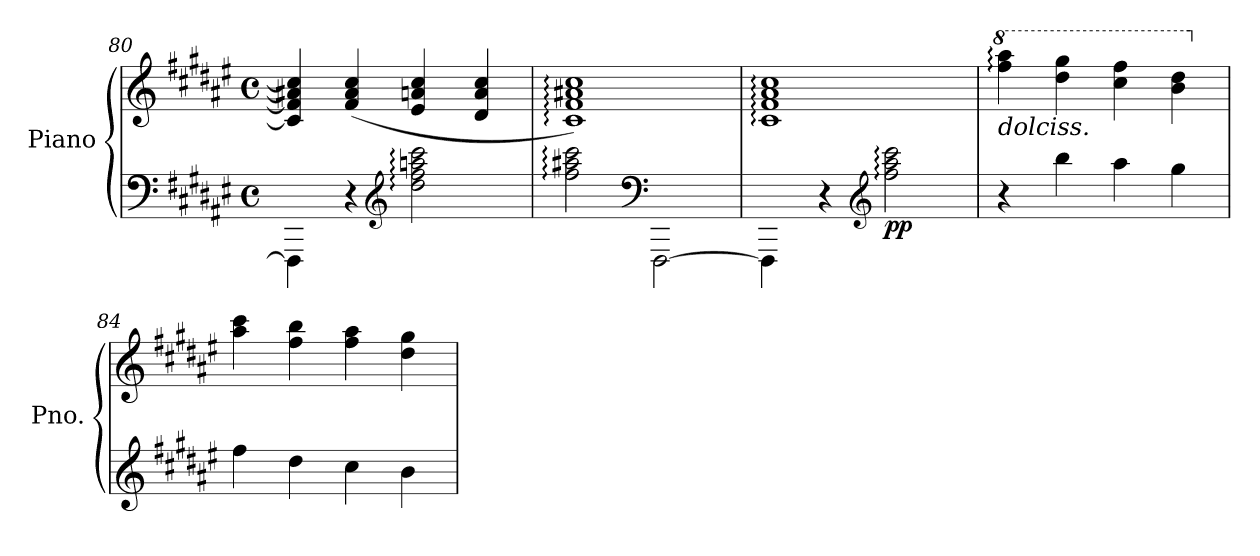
**kern	**kern	**dynam
*part1	*part1	*part1
*staff2	*staff1	*staff1/2
*I"Piano	*	*
*I'Pno.	*	*
*clefF4	*clefG2	*
*k[f#c#g#d#a#e#]	*k[f#c#g#d#a#e#]	*
*M4/4	*M4/4	*
*met(c)	*met(c)	*
=80	=80	=80
4FFF#\]	4c#/] 4f#/] 4a#X/] 4cc#/]	.
*	*MM90	*
4r	(>4f#/ 4a#/ 4cc#/	.
*clefG2	*	*
*	*MM100	*
2dd#\: 2ff#\: 2aan\: 2ccc#\:	4e#/ 4an/ 4cc#/	.
.	4d#/ 4a/ 4cc#/	.
=81	=81	=81
*	*MM70	*
2ff#\: 2aa#X\: 2ccc#\:	1c#: 1f#: 1a#X: 1cc#:)	.
*clefF4	*	*
[2FFF#\	.	.
!!LO:LB:g=z
=82	=82	=82
4FFF#\]	1c#: 1f#: 1a#: 1cc#:	.
4r	.	.
*clefG2	*	*
!	!	!LO:DY:b=2
2ff#\: 2aa#\: 2ccc#\:	.	pp
=83	=83	=83
*	*8va	*
*	*MM100	*
!	!LO:TX:b:i:t=dolciss.	!
4r	4fff#\: 4aaa#\:	.
*	*MM120	*
4bb\	4ddd#\ 4ggg#\	.
*	*MM140	*
4aa#\	4ccc#\ 4fff#\	.
4gg#\	4bb\ 4ddd#\	.
=84	=84	=84
*	*X8va	*
4ff#\	4aa#\ 4ccc#\	.
4dd#\	4ff#\ 4bb\	.
4cc#\	4ff#\ 4aa#\	.
4b\	4dd#\ 4gg#\	.
=	=	=
*-	*-	*-
